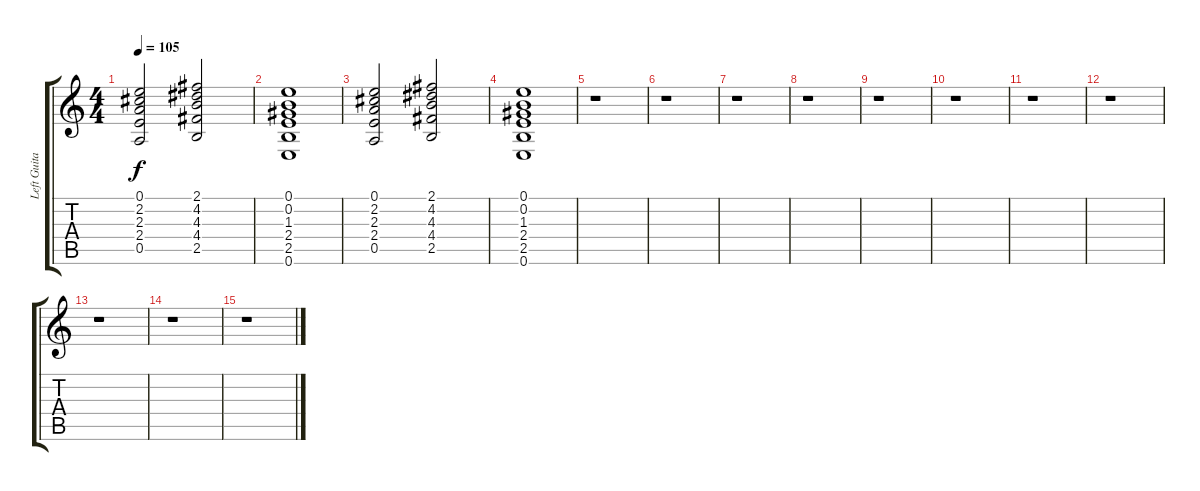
\track ("Left Guitar" "Left Guita") {instrument electricguitarclean}
\staff {score tabs}
\tuning (E4 B3 G3 D3 A2 E2) {hide}
\ts (4 4)
\tempo 105
\clef g2
\ks c
(0.1 2.2 2.3 2.4 0.5).2{dy f} (2.1 4.2 4.3 4.4 2.5).2 |
(0.1 0.2 1.3 2.4 2.5 0.6).1 |
(0.1 2.2 2.3 2.4 0.5).2 (2.1 4.2 4.3 4.4 2.5).2 |
(0.1 0.2 1.3 2.4 2.5 0.6).1 |
r.1 |
r.1 |
r.1 |
r.1 |
r.1 |
r.1 |
r.1 |
r.1 |
r.1 |
r.1 |
r.1
